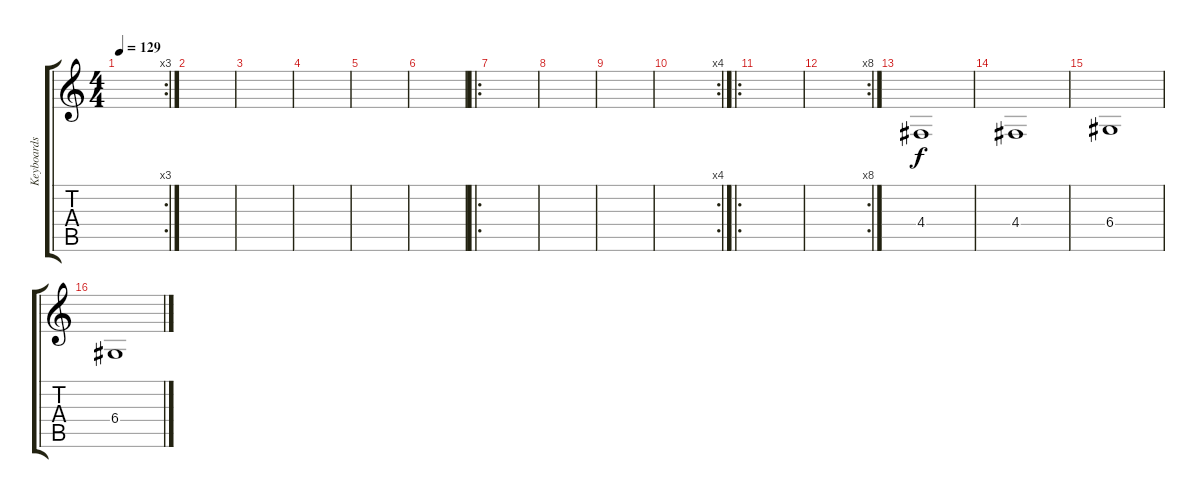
\track ("Keyboards" "Keyboards") {instrument lead8bassandlead}
\staff {score tabs}
\tuning (E4 B3 G3 D3 A2 E2) {hide}
\rc 3
\ts (4 4)
\tempo 129
\clef g2
\ks c
|
|
|
|
|
|
\ro
|
|
|
\rc 4
|
\ro
|
\rc 8
|
4.4.1 |
4.4.1 |
6.4.1 |
6.4.1
